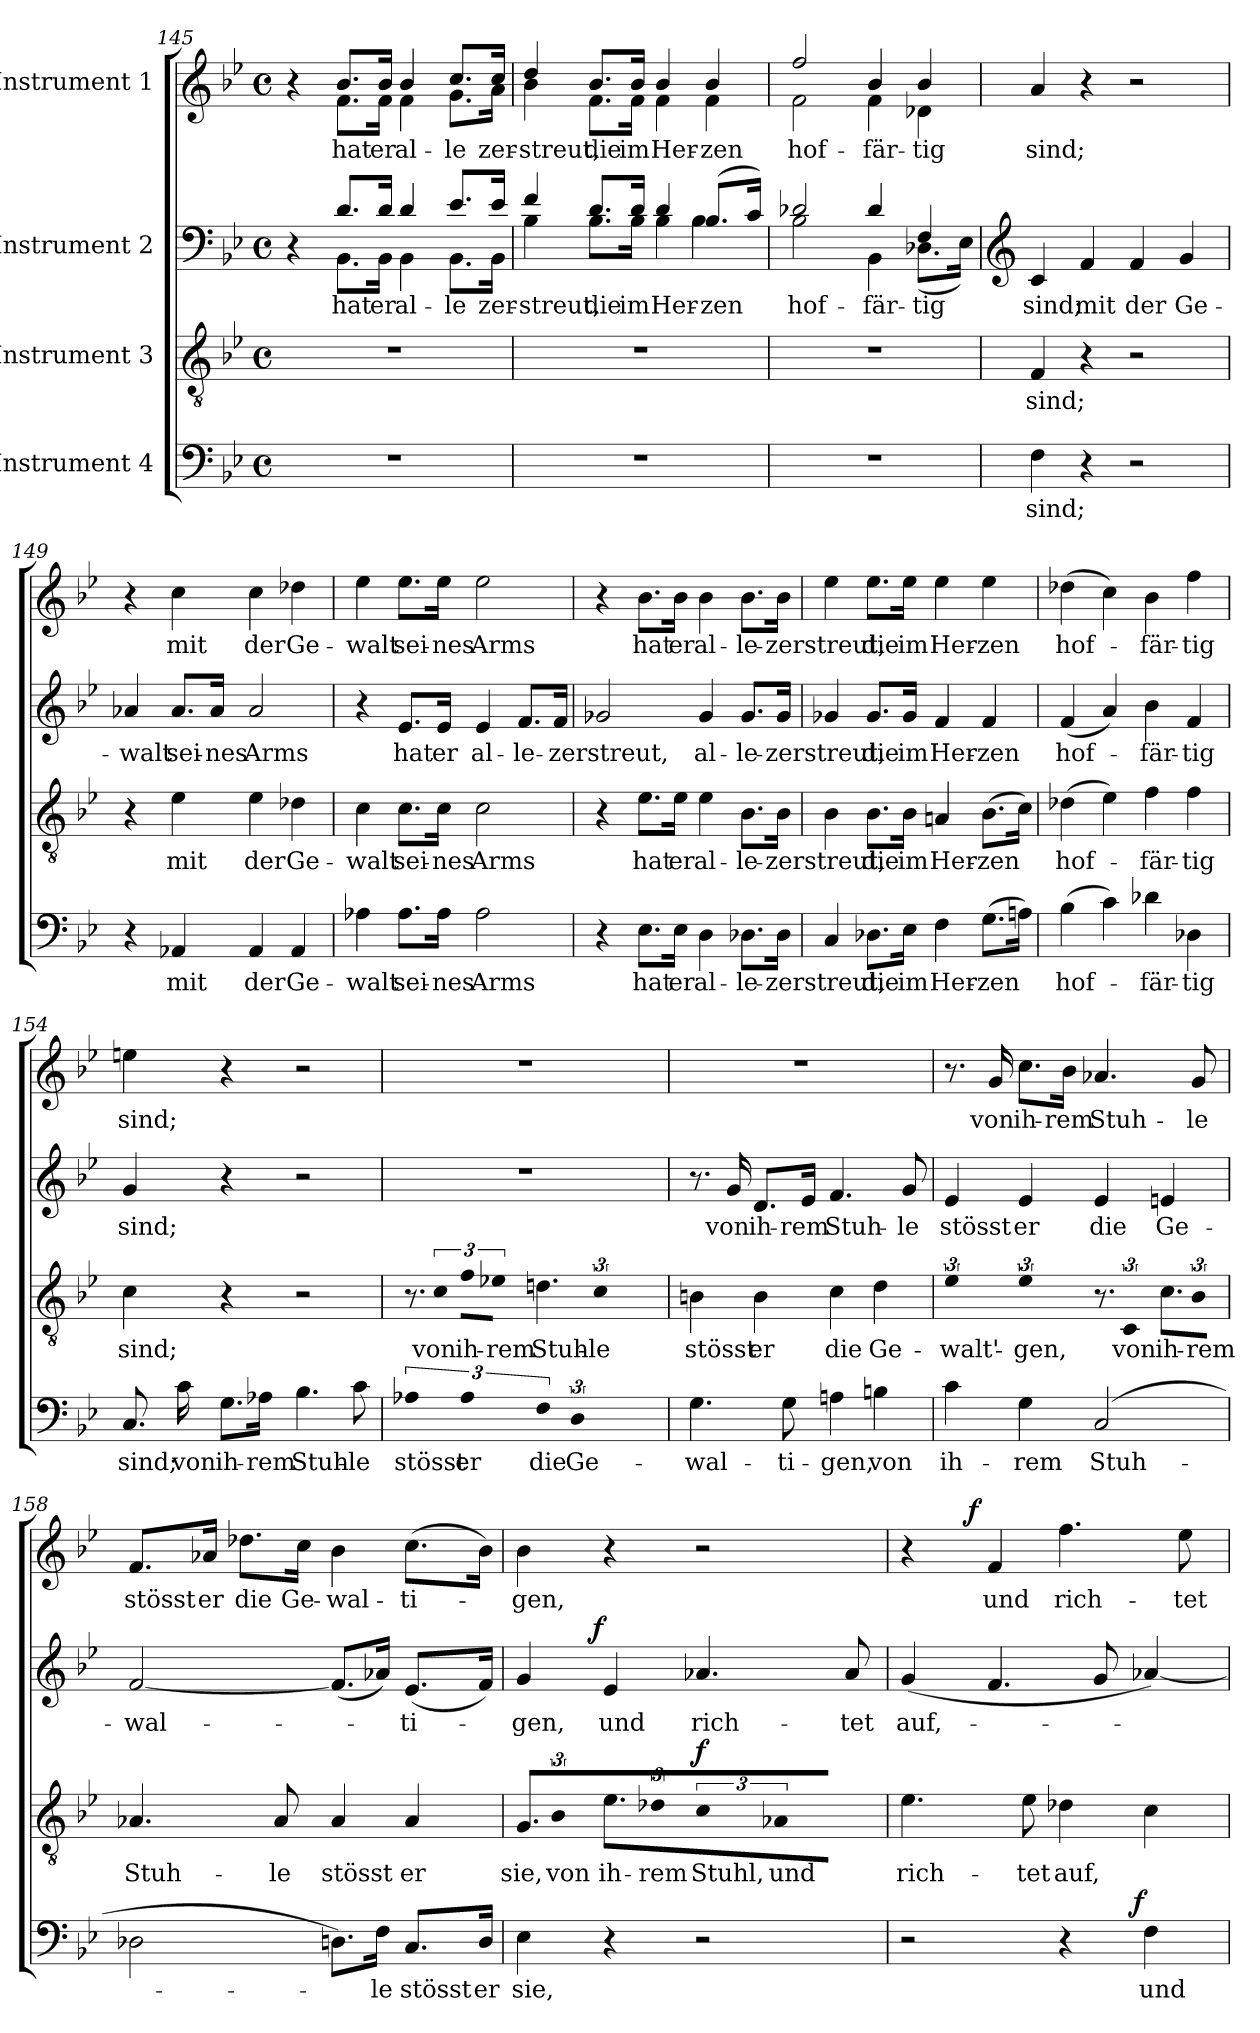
**kern	**text	**dynam	**kern	**text	**dynam	**kern	**text	**dynam	**kern	**text	**dynam
*part4	*part4	*part4	*part3	*part3	*part3	*part2	*part2	*part2	*part1	*part1	*part1
*staff4	*staff4	*staff4	*staff3	*staff3	*staff3	*staff2	*staff2	*staff2	*staff1	*staff1	*staff1
*I"Instrument 4	*	*	*I"Instrument 3	*	*	*I"Instrument 2	*	*	*I"Instrument 1	*	*
*clefF4	*	*	*clefGv2	*	*	*clefF4	*	*	*clefG2	*	*
*k[b-e-]	*	*	*k[b-e-]	*	*	*k[b-e-]	*	*	*k[b-e-]	*	*
*B-:	*	*	*B-:	*	*	*B-:	*	*	*B-:	*	*
*M4/4	*	*	*M4/4	*	*	*M4/4	*	*	*M4/4	*	*
*met(c)	*	*	*met(c)	*	*	*met(c)	*	*	*met(c)	*	*
=145	=145	=145	=145	=145	=145	=145	=145	=145	=145	=145	=145
*	*	*	*	*	*	*^	*	*	*^	*	*
1r	.	.	1r	.	.	4r	4ryy	.	.	4r	4ryy	.	.
!	!	!	!	!	!	!	!	!LO:LY:b:cj	!	!	!	!LO:LY:b:cj	!
.	.	.	.	.	.	8.d/L	8.BB-\L	hat	.	8.b-/L	8.f\L	hat	.
!	!	!	!	!	!	!	!	!LO:LY:b:cj	!	!	!	!LO:LY:b:cj	!
.	.	.	.	.	.	16d/J	16BB-\J	er	.	16b-/J	16f\J	er	.
!	!	!	!	!	!	!	!	!LO:LY:b:cj	!	!	!	!LO:LY:b:cj	!
.	.	.	.	.	.	4d/	4BB-\	al-	.	4b-/	4f\	al-	.
!	!	!	!	!	!	!	!	!LO:LY:b:cj	!	!	!	!LO:LY:b:cj	!
.	.	.	.	.	.	8.e-/L	8.BB-\L	-le	.	8.cc/L	8.g\L	-le	.
!	!	!	!	!	!	!	!	!LO:LY:b:cj	!	!	!	!LO:LY:b:cj	!
.	.	.	.	.	.	16e-/J	16BB-\J	zer-	.	16cc/J	16a\J	zer-	.
=146	=146	=146	=146	=146	=146	=146	=146	=146	=146	=146	=146	=146	=146
!	!	!	!	!	!	!	!	!LO:LY:b:cj	!	!	!	!LO:LY:b:cj	!
1r	.	.	1r	.	.	4f/	4B-\	-streut,	.	4dd/	4b-\	-streut,	.
!	!	!	!	!	!	!	!	!LO:LY:b:cj	!	!	!	!LO:LY:b:cj	!
.	.	.	.	.	.	8.d/L	8.B-\L	die	.	8.b-/L	8.f\L	die	.
!	!	!	!	!	!	!	!	!LO:LY:b:cj	!	!	!	!LO:LY:b:cj	!
.	.	.	.	.	.	16d/J	16B-\J	im	.	16b-/J	16f\J	im	.
!	!	!	!	!	!	!	!	!LO:LY:b:cj	!	!	!	!LO:LY:b:cj	!
.	.	.	.	.	.	4d/	4B-\	Her-	.	4b-/	4f\	Her-	.
!	!	!	!	!	!	!	!	!LO:LY:b:cj	!	!	!	!LO:LY:b:cj	!
.	.	.	.	.	.	(>8.B-/L	4B-\	-zen	.	4b-/	4f\	-zen	.
.	.	.	.	.	.	16c/J)	.	.	.	.	.	.	.
=147	=147	=147	=147	=147	=147	=147	=147	=147	=147	=147	=147	=147	=147
!	!	!	!	!	!	!	!	!LO:LY:b:cj	!	!	!	!LO:LY:b:cj	!
1r	.	.	1r	.	.	2d-X/	2B-\	hof-	.	2ff/	2f\	hof-	.
!	!	!	!	!	!	!	!	!LO:LY:b:cj	!	!	!	!LO:LY:b:cj	!
.	.	.	.	.	.	4d-/	4BB-\	-fär-	.	4b-/	4f\	-fär-	.
!	!	!	!	!	!	!	!	!LO:LY:b	!	!	!	!LO:LY:b:cj	!
.	.	.	.	.	.	4F/	(<8.D-X\L	-tig	.	4b-/	4d-X\	-tig	.
.	.	.	.	.	.	.	16E-\J)	.	.	.	.	.	.
*	*	*	*	*	*	*v	*v	*	*	*	*	*	*
*	*	*	*	*	*	*	*	*	*v	*v	*	*
!!LO:LB:g=z
=148	=148	=148	=148	=148	=148	=148	=148	=148	=148	=148	=148
*	*	*	*	*	*	*clefG2	*	*	*	*	*
*	*	*	*	*	*	*^	*	*	*	*	*
!	!LO:LY:b:cj	!	!	!LO:LY:b:cj	!	!	!	!LO:LY:b:cj	!	!	!LO:LY:b:cj	!
*	*	*	*	*	*	*v	*v	*	*	*	*	*
4F\	sind;	.	4F/	sind;	.	4c/	sind;	.	4a/	sind;	.
!	!	!	!	!	!	!	!LO:LY:b:cj	!	!	!	!
4r	.	.	4r	.	.	4f/	mit	.	4r	.	.
!	!	!	!	!	!	!	!LO:LY:b:cj	!	!	!	!
2r	.	.	2r	.	.	4f/	der	.	2r	.	.
!	!	!	!	!	!	!	!LO:LY:b:cj	!	!	!	!
.	.	.	.	.	.	4g/	Ge-	.	.	.	.
=149	=149	=149	=149	=149	=149	=149	=149	=149	=149	=149	=149
!	!	!	!	!	!	!	!LO:LY:b:cj	!	!	!	!
4r	.	.	4r	.	.	4a-X/	-walt	.	4r	.	.
!	!LO:LY:b:cj	!	!	!LO:LY:b:cj	!	!	!LO:LY:b:cj	!	!	!LO:LY:b:cj	!
4AA-X/	mit	.	4e-\	mit	.	8.a-/L	sei-	.	4cc\	mit	.
!	!	!	!	!	!	!	!LO:LY:b:cj	!	!	!	!
.	.	.	.	.	.	16a-/J	-nes	.	.	.	.
!	!LO:LY:b:cj	!	!	!LO:LY:b:cj	!	!	!LO:LY:b:cj	!	!	!LO:LY:b:cj	!
4AA-/	der	.	4e-\	der	.	2a-/	Arms	.	4cc\	der	.
!	!LO:LY:b:cj	!	!	!LO:LY:b:cj	!	!	!	!	!	!LO:LY:b:cj	!
4AA-/	Ge-	.	4d-X\	Ge-	.	.	.	.	4dd-X\	Ge-	.
=150	=150	=150	=150	=150	=150	=150	=150	=150	=150	=150	=150
!	!LO:LY:b:cj	!	!	!LO:LY:b:cj	!	!	!	!	!	!LO:LY:b:cj	!
4A-X\	-walt	.	4c\	-walt	.	4r	.	.	4ee-\	-walt	.
!	!LO:LY:b:cj	!	!	!LO:LY:b:cj	!	!	!LO:LY:b:cj	!	!	!LO:LY:b:cj	!
8.A-\L	sei-	.	8.c\L	sei-	.	8.e-/L	hat	.	8.ee-\L	sei-	.
!	!LO:LY:b:cj	!	!	!LO:LY:b:cj	!	!	!LO:LY:b:cj	!	!	!LO:LY:b:cj	!
16A-\J	-nes	.	16c\J	-nes	.	16e-/J	er	.	16ee-\J	-nes	.
!	!LO:LY:b:cj	!	!	!LO:LY:b:cj	!	!	!LO:LY:b:cj	!	!	!LO:LY:b:cj	!
2A-\	Arms	.	2c\	Arms	.	4e-/	al-	.	2ee-\	Arms	.
!	!	!	!	!	!	!	!LO:LY:b:cj	!	!	!	!
.	.	.	.	.	.	8.f/L	-le-	.	.	.	.
!	!	!	!	!	!	!	!LO:LY:b	!	!	!	!
.	.	.	.	.	.	16f/J	-zerstreut,	.	.	.	.
=151	=151	=151	=151	=151	=151	=151	=151	=151	=151	=151	=151
4r	.	.	4r	.	.	2g-X/	.	.	4r	.	.
!	!LO:LY:b:cj	!	!	!LO:LY:b:cj	!	!	!	!	!	!LO:LY:b:cj	!
8.E-\L	hat	.	8.e-\L	hat	.	.	.	.	8.b-\L	hat	.
!	!LO:LY:b:cj	!	!	!LO:LY:b:cj	!	!	!	!	!	!LO:LY:b:cj	!
16E-\J	er	.	16e-\J	er	.	.	.	.	16b-\J	er	.
!	!LO:LY:b:cj	!	!	!LO:LY:b:cj	!	!	!LO:LY:b:cj	!	!	!LO:LY:b:cj	!
4D\	al-	.	4e-\	al-	.	4g-/	al-	.	4b-\	al-	.
!	!LO:LY:b:cj	!	!	!LO:LY:b:cj	!	!	!LO:LY:b:cj	!	!	!LO:LY:b:cj	!
8.D-X\L	-le-	.	8.B-\L	-le-	.	8.g-/L	-le-	.	8.b-\L	-le-	.
!	!LO:LY:b	!	!	!LO:LY:b	!	!	!LO:LY:b	!	!	!LO:LY:b	!
16D-\J	-zerstreut,	.	16B-\J	-zerstreut,	.	16g-/J	-zerstreut,	.	16b-\J	-zerstreut,	.
=152	=152	=152	=152	=152	=152	=152	=152	=152	=152	=152	=152
4C/	.	.	4B-\	.	.	4g-X/	.	.	4ee-\	.	.
!	!LO:LY:b:cj	!	!	!LO:LY:b:cj	!	!	!LO:LY:b:cj	!	!	!LO:LY:b:cj	!
8.D-X\L	die	.	8.B-\L	die	.	8.g-/L	die	.	8.ee-\L	die	.
!	!LO:LY:b:cj	!	!	!LO:LY:b:cj	!	!	!LO:LY:b:cj	!	!	!LO:LY:b:cj	!
16E-\J	im	.	16B-\J	im	.	16g-/J	im	.	16ee-\J	im	.
!	!LO:LY:b:cj	!	!	!LO:LY:b:cj	!	!	!LO:LY:b:cj	!	!	!LO:LY:b:cj	!
4F\	Her-	.	4An/	Her-	.	4f/	Her-	.	4ee-\	Her-	.
!	!LO:LY:b	!	!	!LO:LY:b	!	!	!LO:LY:b:cj	!	!	!LO:LY:b:cj	!
(>8.G\L	-zen	.	(>8.B-\L	-zen	.	4f/	-zen	.	4ee-\	-zen	.
16An\J)	.	.	16c\J)	.	.	.	.	.	.	.	.
!!LO:LB:g=z
=153	=153	=153	=153	=153	=153	=153	=153	=153	=153	=153	=153
!	!LO:LY:b	!	!	!LO:LY:b	!	!	!LO:LY:b	!	!	!LO:LY:b	!
(>4B-\	hof-	.	(>4d-X\	hof-	.	(<4f/	hof-	.	(>4dd-X\	hof-	.
4c\)	.	.	4e-\)	.	.	4a/)	.	.	4cc\)	.	.
!	!LO:LY:b:cj	!	!	!LO:LY:b:cj	!	!	!LO:LY:b:cj	!	!	!LO:LY:b:cj	!
4d-X\	-fär-	.	4f\	-fär-	.	4b-\	-fär-	.	4b-\	-fär-	.
!	!LO:LY:b:cj	!	!	!LO:LY:b:cj	!	!	!LO:LY:b:cj	!	!	!LO:LY:b:cj	!
4D-X\	-tig	.	4f\	-tig	.	4f/	-tig	.	4ff\	-tig	.
=154	=154	=154	=154	=154	=154	=154	=154	=154	=154	=154	=154
!	!LO:LY:b:cj	!	!	!LO:LY:b:cj	!	!	!LO:LY:b:cj	!	!	!LO:LY:b:cj	!
8.C/	sind;	.	4c\	sind;	.	4g/	sind;	.	4een\	sind;	.
!	!LO:LY:b:cj	!	!	!	!	!	!	!	!	!	!
16c\	von	.	.	.	.	.	.	.	.	.	.
!	!LO:LY:b:cj	!	!	!	!	!	!	!	!	!	!
8.G\L	ih-	.	4r	.	.	4r	.	.	4r	.	.
!	!LO:LY:b:cj	!	!	!	!	!	!	!	!	!	!
16A-X\J	-rem	.	.	.	.	.	.	.	.	.	.
!	!LO:LY:b:cj	!	!	!	!	!	!	!	!	!	!
4.B-\	Stuh-	.	2r	.	.	2r	.	.	2r	.	.
!	!LO:LY:b:cj	!	!	!	!	!	!	!	!	!	!
8c\	-le	.	.	.	.	.	.	.	.	.	.
=155	=155	=155	=155	=155	=155	=155	=155	=155	=155	=155	=155
!LO:N:vis=4	!LO:LY:b:cj	!	!LO:N:vis=8.	!	!	!LO:N:vis=1	!	!	!LO:N:vis=1	!	!
6A-X\	stösst	.	8r	.	.	1r	.	.	1r	.	.
!	!	!	!LO:N:vis=16	!LO:LY:b:cj	!	!	!	!	!	!	!
.	.	.	24c\	von	.	.	.	.	.	.	.
!LO:N:vis=4	!LO:LY:b:cj	!	!LO:N:vis=8	!LO:LY:b:cj	!	!	!	!	!	!	!
6A-\	er	.	12f\L	ih-	.	.	.	.	.	.	.
!	!	!	!LO:N:vis=8	!LO:LY:b:cj	!	!	!	!	!	!	!
.	.	.	12e-X\J	-rem	.	.	.	.	.	.	.
!LO:N:vis=4	!LO:LY:b:cj	!	!LO:N:vis=4.	!LO:LY:b:cj	!	!	!	!	!	!	!
6F\	die	.	4dn\	Stuh-	.	.	.	.	.	.	.
!LO:N:vis=4	!LO:LY:b:cj	!	!	!	!	!	!	!	!	!	!
6D\	Ge-	.	.	.	.	.	.	.	.	.	.
!	!	!	!LO:N:vis=8	!LO:LY:b:cj	!	!	!	!	!	!	!
.	.	.	12c\	-le	.	.	.	.	.	.	.
3ryy	.	.	3ryy	.	.	.	.	.	.	.	.
=156	=156	=156	=156	=156	=156	=156	=156	=156	=156	=156	=156
!	!LO:LY:b:cj	!	!	!LO:LY:b:cj	!	!	!	!	!	!	!
4.G\	-wal-	.	4Bn\	stösst	.	8.r	.	.	1r	.	.
!	!	!	!	!	!	!	!LO:LY:b:cj	!	!	!	!
.	.	.	.	.	.	16g/	von	.	.	.	.
!	!	!	!	!LO:LY:b:cj	!	!	!LO:LY:b:cj	!	!	!	!
.	.	.	4B\	er	.	8.d/L	ih-	.	.	.	.
!	!LO:LY:b:cj	!	!	!	!	!	!	!	!	!	!
8G\	-ti-	.	.	.	.	.	.	.	.	.	.
!	!	!	!	!	!	!	!LO:LY:b:cj	!	!	!	!
.	.	.	.	.	.	16e-/J	-rem	.	.	.	.
!	!LO:LY:b:cj	!	!	!LO:LY:b:cj	!	!	!LO:LY:b:cj	!	!	!	!
4An\	-gen,	.	4c\	die	.	4.f/	Stuh-	.	.	.	.
!	!LO:LY:b:cj	!	!	!LO:LY:b:cj	!	!	!	!	!	!	!
4Bn\	von	.	4d\	Ge-	.	.	.	.	.	.	.
!	!	!	!	!	!	!	!LO:LY:b:cj	!	!	!	!
.	.	.	.	.	.	8g/	-le	.	.	.	.
!!LO:PB:g=z
=157	=157	=157	=157	=157	=157	=157	=157	=157	=157	=157	=157
!	!LO:LY:b:cj	!	!LO:N:vis=4	!LO:LY:b:cj	!	!	!LO:LY:b:cj	!	!	!	!
4c\	ih-	.	6e-\	-walt'-	.	4e-/	stösst	.	8.r	.	.
.	.	.	12ryy	.	.	.	.	.	.	.	.
!	!	!	!	!	!	!	!	!	!	!LO:LY:b:cj	!
.	.	.	.	.	.	.	.	.	16g/	von	.
!	!LO:LY:b:cj	!	!LO:N:vis=4	!LO:LY:b:cj	!	!	!LO:LY:b:cj	!	!	!LO:LY:b:cj	!
4G\	-rem	.	6e-\	-gen,	.	4e-/	er	.	8.cc\L	ih-	.
.	.	.	12ryy	.	.	.	.	.	.	.	.
!	!	!	!	!	!	!	!	!	!	!LO:LY:b:cj	!
.	.	.	.	.	.	.	.	.	16b-\J	-rem	.
!	!LO:LY:b	!	!LO:N:vis=8.	!	!	!	!LO:LY:b:cj	!	!	!LO:LY:b:cj	!
(>2C/	Stuh-	.	8r	.	.	4e-/	die	.	4.a-X/	Stuh-	.
!	!	!	!LO:N:vis=16	!LO:LY:b:cj	!	!	!	!	!	!	!
.	.	.	24C/	von	.	.	.	.	.	.	.
.	.	.	12ryy	.	.	.	.	.	.	.	.
!	!	!	!LO:N:vis=8.	!LO:LY:b:cj	!	!	!LO:LY:b:cj	!	!	!	!
.	.	.	8c\L	ih-	.	4en/	Ge-	.	.	.	.
!	!	!	!LO:N:vis=16	!LO:LY:b:cj	!	!	!	!	!	!LO:LY:b:cj	!
.	.	.	24B-\J	-rem	.	.	.	.	8g/	-le	.
.	.	.	12ryy	.	.	.	.	.	.	.	.
=158	=158	=158	=158	=158	=158	=158	=158	=158	=158	=158	=158
!	!	!	!	!LO:LY:b:cj	!	!	!LO:LY:b	!	!	!LO:LY:b:cj	!
2D-X\	.	.	4.A-X/	Stuh-	.	[<2f/	-wal-	.	8.f/L	stösst	.
!	!	!	!	!	!	!	!	!	!	!LO:LY:b:cj	!
.	.	.	.	.	.	.	.	.	16a-X/J	er	.
!	!	!	!	!	!	!	!	!	!	!LO:LY:b:cj	!
.	.	.	.	.	.	.	.	.	8.dd-X\L	die	.
!	!	!	!	!LO:LY:b:cj	!	!	!	!	!	!	!
.	.	.	8A-/	-le	.	.	.	.	.	.	.
!	!	!	!	!	!	!	!	!	!	!LO:LY:b:cj	!
.	.	.	.	.	.	.	.	.	16cc\J	Ge-	.
!	!	!	!	!LO:LY:b:cj	!	!	!	!	!	!LO:LY:b:cj	!
8.Dn\L)	.	.	4A-/	stösst	.	(<8.f/L]	.	.	4b-\	-wal-	.
!	!LO:LY:b:cj	!	!	!	!	!	!	!	!	!	!
16F\J	-le	.	.	.	.	16a-X/J)	.	.	.	.	.
!	!LO:LY:b:cj	!	!	!LO:LY:b:cj	!	!	!LO:LY:b:cj	!	!	!LO:LY:b:cj	!
8.C/L	stösst	.	4A-/	er	.	(<8.e-/L	-ti-	.	(>8.cc\L	-ti-	.
!	!LO:LY:b:cj	!	!	!	!	!	!	!	!	!	!
16D/J	er	.	.	.	.	16f/J)	.	.	16b-\J)	.	.
=159	=159	=159	=159	=159	=159	=159	=159	=159	=159	=159	=159
!	!LO:LY:b:cj	!	!LO:N:vis=8.	!LO:LY:b:cj	!	!	!LO:LY:b:cj	!	!	!LO:LY:b:cj	!
*	*	*	*	*	*	*^	*	*	*	*	*
4E-\	sie,	.	8G/L	sie,	.	4g/	8...ryy	-gen,	.	4b-\	-gen,	.
!	!	!	!LO:N:vis=16	!LO:LY:b:cj	!	!	!	!	!	!	!	!
.	.	.	24B-/J	von	.	.	.	.	.	.	.	.
.	.	.	12ryy	.	.	.	.	.	.	.	.	.
!	!	!	!	!	!	!	!	!	!LO:DY:a	!	!	!
.	.	.	.	.	.	.	2ryy	.	f	.	.	.
!	!	!	!LO:N:vis=8.	!LO:LY:b:cj	!	!	!	!LO:LY:b:cj	!	!	!	!
4r	.	.	8e-\L	ih-	.	4e-/	.	und	.	4r	.	.
!	!	!	!LO:N:vis=16	!LO:LY:b:cj	!	!	!	!	!	!	!	!
.	.	.	24d-X\J	-rem	.	.	.	.	.	.	.	.
.	.	.	12ryy	.	.	.	.	.	.	.	.	.
!	!	!	!LO:N:vis=4	!LO:LY:b:cj	!LO:DY:a	!	!	!LO:LY:b:cj	!	!	!	!
2r	.	.	6c\	Stuhl,	f	4.a-X/	.	rich-	.	2r	.	.
!	!	!	!LO:N:vis=4	!LO:LY:b:cj	!	!	!	!	!	!	!	!
.	.	.	6A-X/	und	.	.	.	.	.	.	.	.
.	.	.	.	.	.	.	4ryy	.	.	.	.	.
.	.	.	6ryy	.	.	.	.	.	.	.	.	.
!	!	!	!	!	!	!	!	!LO:LY:b:cj	!	!	!	!
.	.	.	.	.	.	8a-/	.	-tet	.	.	.	.
.	.	.	.	.	.	.	64ryy	.	.	.	.	.
!!LO:LB:g=z
=160	=160	=160	=160	=160	=160	=160	=160	=160	=160	=160	=160	=160
!	!	!	!	!LO:LY:b:cj	!	!	!	!LO:LY:b	!	!	!	!
*^	*	*	*	*	*	*v	*v	*	*	*^	*	*
2r	2ryy	.	.	4.e-\	rich-	.	(<4g/	auf,-	.	4r	8ryy	.	.
.	.	.	.	.	.	.	.	.	.	.	16ryy	.	.
.	.	.	.	.	.	.	.	.	.	.	64ryy	.	.
!	!	!	!	!	!	!	!	!	!	!	!	!	!LO:DY:a
.	.	.	.	.	.	.	.	.	.	.	2ryy	.	f
!	!	!	!	!	!	!	!	!	!	!	!	!LO:LY:b:cj	!
.	.	.	.	.	.	.	4.f/	.	.	4f/	.	und	.
!	!	!	!	!	!LO:LY:b:cj	!	!	!	!	!	!	!	!
.	.	.	.	8e-\	-tet	.	.	.	.	.	.	.	.
!	!	!	!	!	!LO:LY:b	!	!	!	!	!	!	!LO:LY:b:cj	!
4r	8...ryy	.	.	4d-X\	auf,	.	.	.	.	4.ff\	.	rich-	.
.	.	.	.	.	.	.	8g/	.	.	.	.	.	.
.	.	.	.	.	.	.	.	.	.	.	4ryy	.	.
!	!	!	!LO:DY:a	!	!	!	!	!	!	!	!	!	!
.	4ryy	.	f	.	.	.	.	.	.	.	.	.	.
!	!	!LO:LY:b:cj	!	!	!	!	!	!	!	!	!	!	!
4F\	.	und	.	4c\	.	.	[<4a-X/)	.	.	.	.	.	.
!	!	!	!	!	!	!	!	!	!	!	!	!LO:LY:b:cj	!
.	.	.	.	.	.	.	.	.	.	8ee-\	.	-tet	.
.	.	.	.	.	.	.	.	.	.	.	32.ryy	.	.
.	64ryy	.	.	.	.	.	.	.	.	.	.	.	.
*v	*v	*	*	*	*	*	*	*	*	*v	*v	*	*
=	=	=	=	=	=	=	=	=	=	=	=
*-	*-	*-	*-	*-	*-	*-	*-	*-	*-	*-	*-
